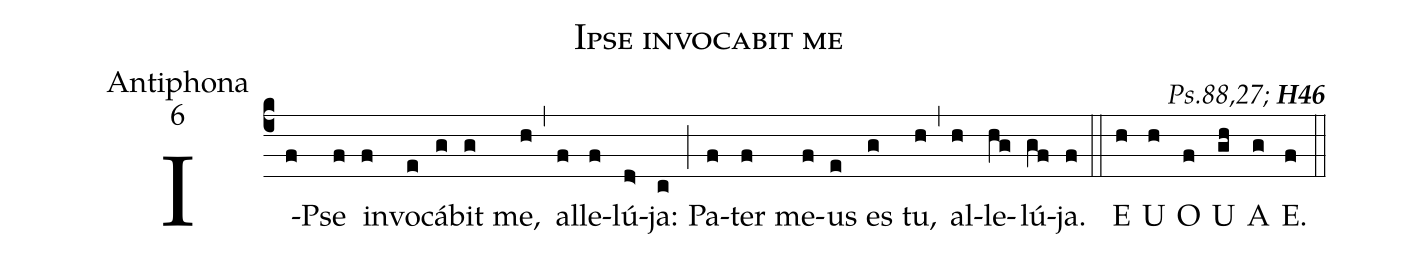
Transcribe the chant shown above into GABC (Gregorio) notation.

name:Ipse invocabit me;
office-part:Antiphona;
mode:6;
commentary:{\itshape\mdseries  Ps.88,27;\/}  {\bfseries H46};
%%
(c4) I(f)Pse(f) in(f)vo(e)cá(g)bit(g) me,(h) (,) al(f)le(f)lú(d>)ja:(c) (;)
Pa(f)ter(f) me(f)us(e) es(g) tu,(h) (,)
al(h)le(hg)lú(gf)ja.(f) (::)
<eu>  E(h) U(h) O(f) U(gh) A(g) E.(f) </eu> (::)
